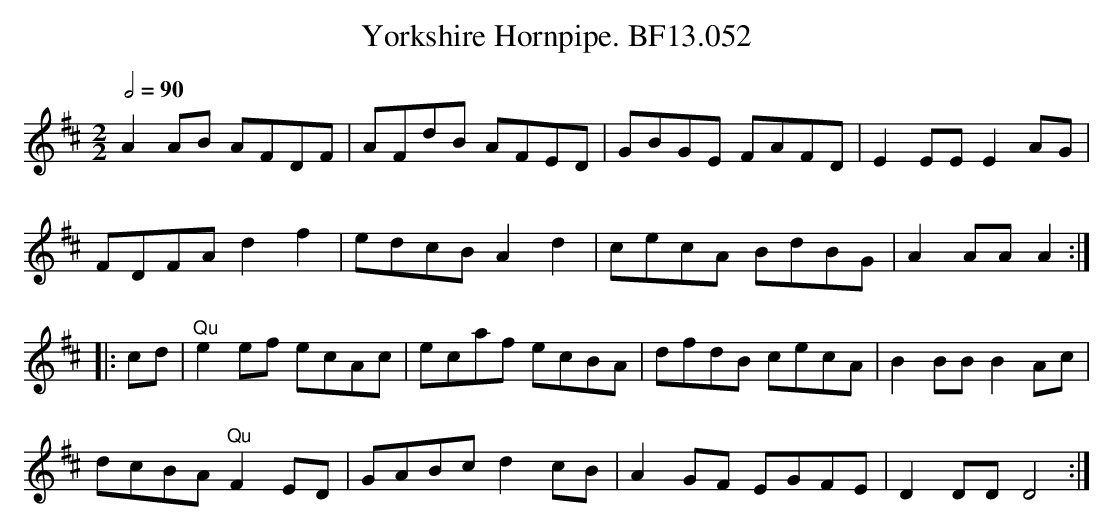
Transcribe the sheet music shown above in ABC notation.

X:1
T:Yorkshire Hornpipe. BF13.052
M:2/2
L:1/8
Q:1/2=90
K:D major
A2 AB AFDF|AFdB AFED|GBGE FAFD|E2EEE2AG|
FDFAd2f2|edcB A2d2|cecA BdBG|A2AAA2:|
|:cd|"^Qu"e2ef ecAc|ecaf ecBA|dfdB cecA|B2BBB2Ac|
dcBA "^Qu"F2ED|GABc d2cB|A2GF EGFE|D2DDD4:|
